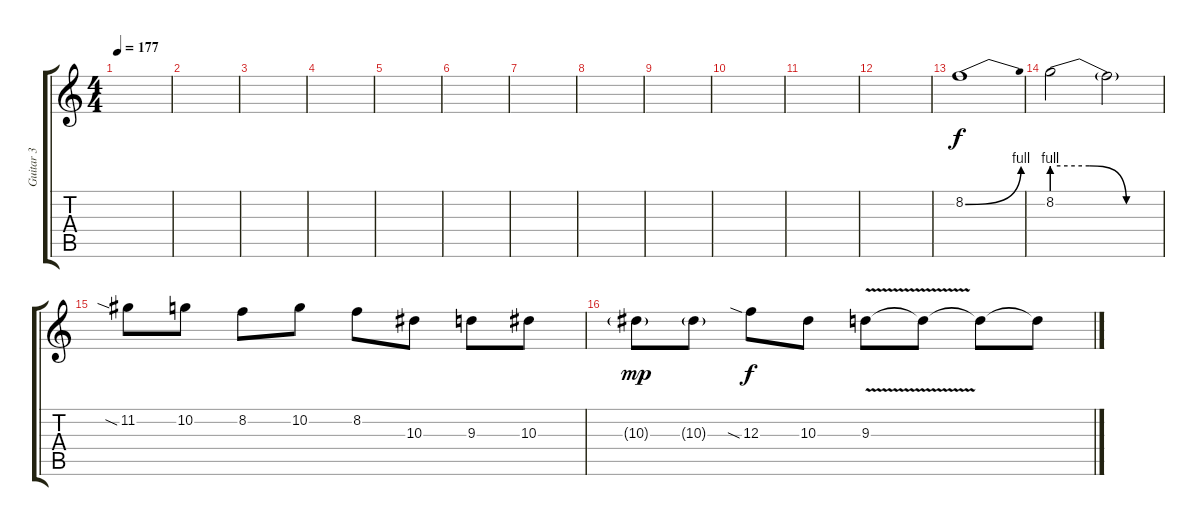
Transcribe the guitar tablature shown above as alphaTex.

\track ("Guitar 3" "Guitar 3") {instrument distortionguitar}
\staff {score tabs}
\tuning (D4 A3 F3 C3 G2 C2) {hide}
\ts (4 4)
\tempo 177
\clef g2
\ks c
|
|
|
|
|
|
|
|
|
|
|
|
8.2{be (bend 0 0 60 4)}.1 |
8.2{be (custom 0 4 20 4 40 0 60 0)}.2 8.2{t}.2 |
11.2{sia}.8 10.2.8 8.2.8 10.2.8 8.2.8 10.3.8 9.3.8 10.3.8 |
10.3{g}.8{dy mp} 10.3{g}.8 12.3{sia}.8{dy f} 10.3.8 9.3{v}.8 9.3{t}.8 9.3{t}.8 9.3{t}.8
